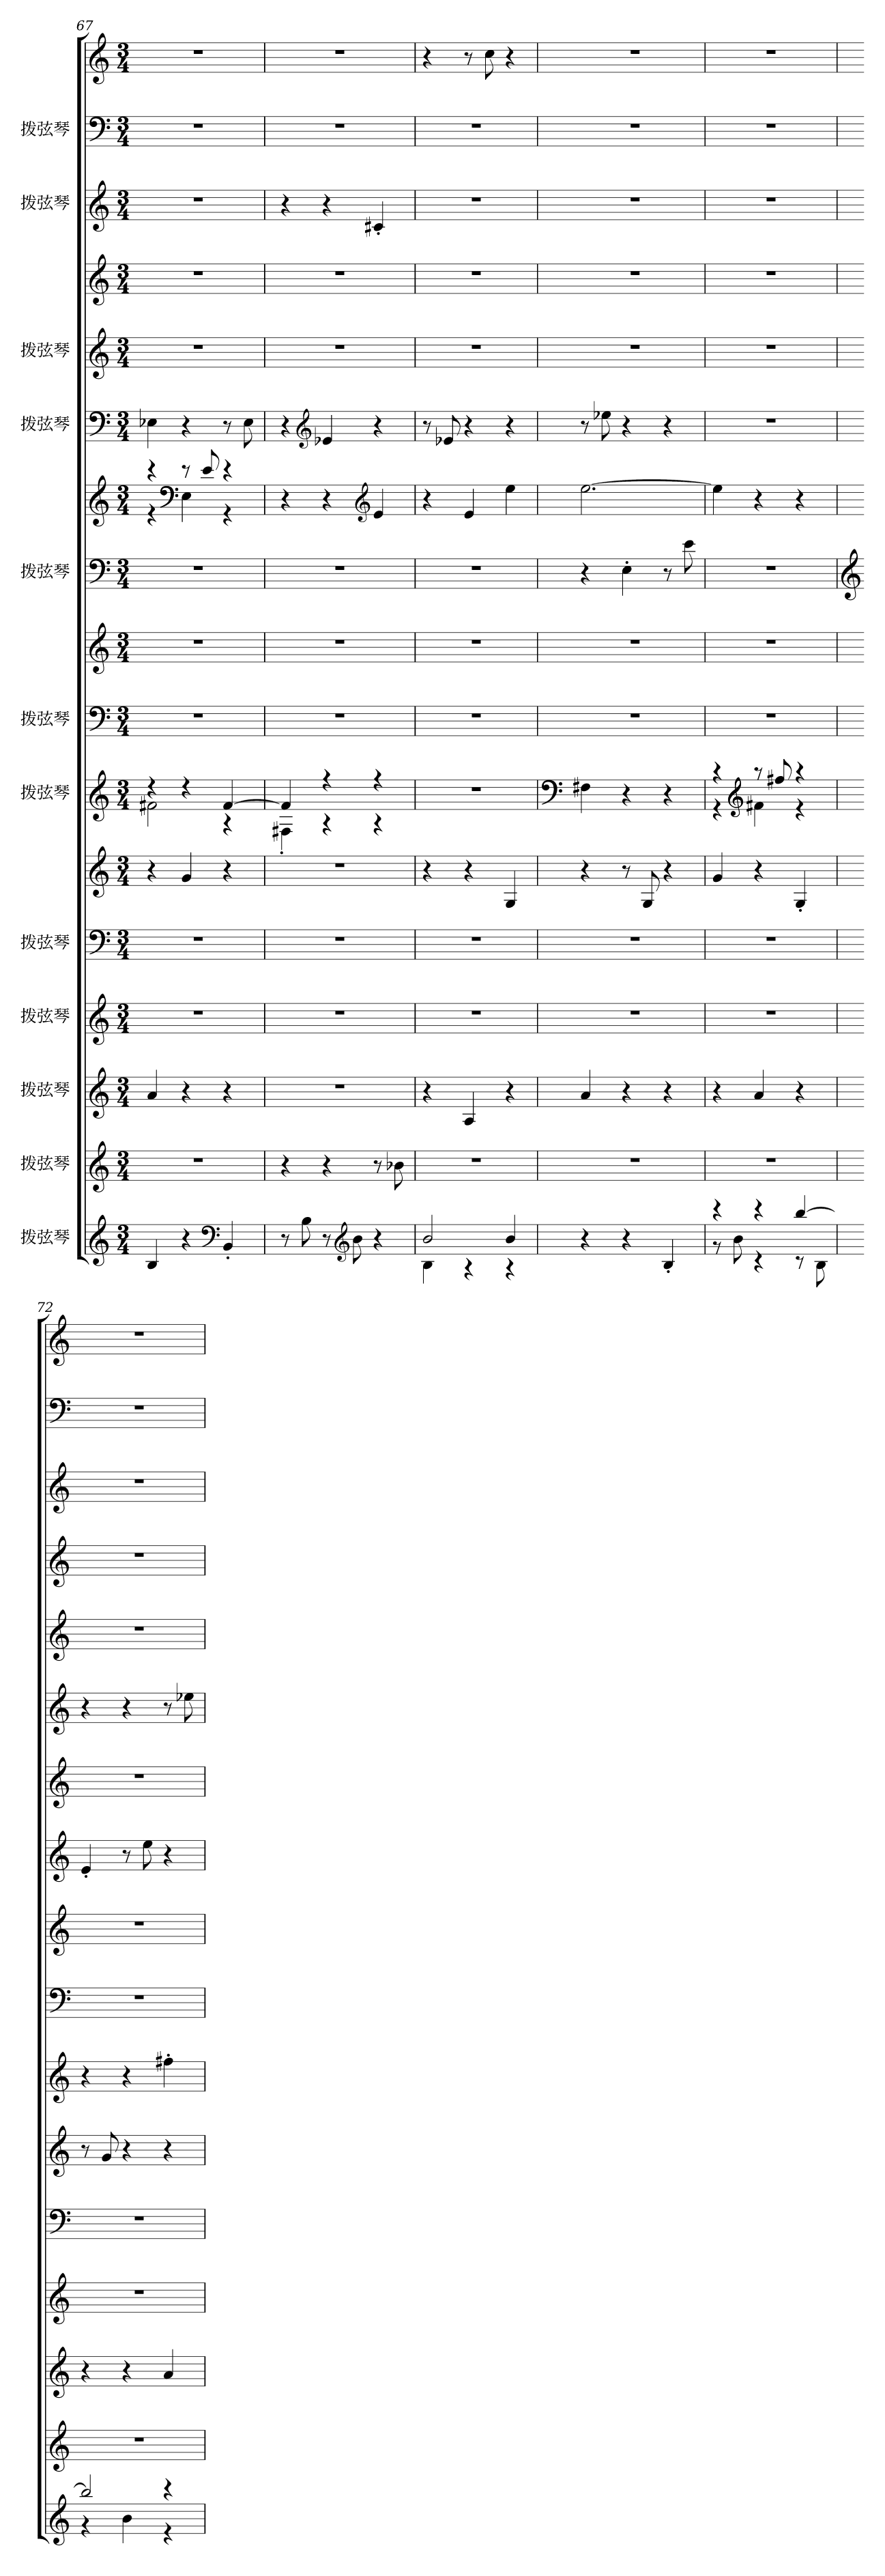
**kern	**kern	**kern	**kern	**kern	**kern	**kern	**kern	**kern	**kern	**kern	**kern	**kern	**kern	**kern	**kern	**kern
*part12	*part11	*part10	*part9	*part8	*part8	*part7	*part6	*part6	*part5	*part5	*part4	*part3	*part3	*part2	*part1	*part1
*staff17	*staff16	*staff15	*staff14	*staff13	*staff12	*staff11	*staff10	*staff9	*staff8	*staff7	*staff6	*staff5	*staff4	*staff3	*staff2	*staff1
*I"拨弦琴	*I"拨弦琴	*I"拨弦琴	*I"拨弦琴	*I"拨弦琴	*	*I"拨弦琴	*I"拨弦琴	*	*I"拨弦琴	*	*I"拨弦琴	*I"拨弦琴	*	*I"拨弦琴	*I"拨弦琴	*
*clefG2	*clefG2	*clefG2	*clefG2	*clefF4	*clefG2	*clefG2	*clefF4	*clefG2	*clefF4	*clefG2	*clefF4	*clefG2	*clefG2	*clefG2	*clefF4	*clefG2
*k[]	*k[]	*k[]	*k[]	*k[]	*k[]	*k[]	*k[]	*k[]	*k[]	*k[]	*k[]	*k[]	*k[]	*k[]	*k[]	*k[]
*M3/4	*M3/4	*M3/4	*M3/4	*M3/4	*M3/4	*M3/4	*M3/4	*M3/4	*M3/4	*M3/4	*M3/4	*M3/4	*M3/4	*M3/4	*M3/4	*M3/4
=67	=67	=67	=67	=67	=67	=67	=67	=67	=67	=67	=67	=67	=67	=67	=67	=67
*	*	*	*	*	*	*^	*	*	*	*^	*	*	*	*	*	*
4B/	2.r	4a/	2.r	2.r	4r	4r	2f#X\	2.r	2.r	2.r	4r	4r	4E-X\	2.r	2.r	2.r	2.r	2.r
*	*	*	*	*	*	*	*	*	*	*	*clefF4	*	*	*	*	*	*	*
4r	.	4r	.	.	4g/	4r	.	.	.	.	8r	4E\	4r	.	.	.	.	.
.	.	.	.	.	.	.	.	.	.	.	8e/	.	.	.	.	.	.	.
*clefF4	*	*	*	*	*	*	*	*	*	*	*	*	*	*	*	*	*	*
4BB'/	.	4r	.	.	4r	[4f#/	4r	.	.	.	4r	4r	8r	.	.	.	.	.
.	.	.	.	.	.	.	.	.	.	.	.	.	8E-\	.	.	.	.	.
*	*	*	*	*	*	*	*	*	*	*	*v	*v	*	*	*	*	*	*
=68	=68	=68	=68	=68	=68	=68	=68	=68	=68	=68	=68	=68	=68	=68	=68	=68	=68
8r	4r	2.r	2.r	2.r	2.r	4f#/]	4F#X'\	2.r	2.r	2.r	4r	4r	2.r	2.r	4r	2.r	2.r
8B\	.	.	.	.	.	.	.	.	.	.	.	.	.	.	.	.	.
*	*	*	*	*	*	*	*	*	*	*	*	*clefG2	*	*	*	*	*
8r	4r	.	.	.	.	4r	4r	.	.	.	4r	4e-X/	.	.	4r	.	.
*clefG2	*	*	*	*	*	*	*	*	*	*	*	*	*	*	*	*	*
8b\	.	.	.	.	.	.	.	.	.	.	.	.	.	.	.	.	.
*	*	*	*	*	*	*	*	*	*	*	*clefG2	*	*	*	*	*	*
4r	8r	.	.	.	.	4r	4r	.	.	.	4e/	4r	.	.	4c#X'/	.	.
.	8b-X\	.	.	.	.	.	.	.	.	.	.	.	.	.	.	.	.
*	*	*	*	*	*	*v	*v	*	*	*	*	*	*	*	*	*	*
=69	=69	=69	=69	=69	=69	=69	=69	=69	=69	=69	=69	=69	=69	=69	=69	=69
*^	*	*	*	*	*	*	*	*	*	*	*	*	*	*	*	*
2b/	4B\	2.r	4r	2.r	2.r	4r	2.r	2.r	2.r	2.r	4r	8r	2.r	2.r	2.r	2.r	4r
.	.	.	.	.	.	.	.	.	.	.	.	8e-X/	.	.	.	.	.
.	4r	.	4A/	.	.	4r	.	.	.	.	4e/	4r	.	.	.	.	8r
.	.	.	.	.	.	.	.	.	.	.	.	.	.	.	.	.	8cc\
4b/	4r	.	4r	.	.	4G/	.	.	.	.	4ee\	4r	.	.	.	.	4r
*v	*v	*	*	*	*	*	*	*	*	*	*	*	*	*	*	*	*
!!LO:PB:g=z
=70	=70	=70	=70	=70	=70	=70	=70	=70	=70	=70	=70	=70	=70	=70	=70	=70
*	*	*	*	*	*	*clefF4	*	*	*	*	*	*	*	*	*	*
4r	2.r	4a/	2.r	2.r	4r	4F#X\	2.r	2.r	4r	[2.ee\	8r	2.r	2.r	2.r	2.r	2.r
.	.	.	.	.	.	.	.	.	.	.	8ee-X\	.	.	.	.	.
4r	.	4r	.	.	8r	4r	.	.	4E'\	.	4r	.	.	.	.	.
.	.	.	.	.	8G/	.	.	.	.	.	.	.	.	.	.	.
4B'/	.	4r	.	.	4r	4r	.	.	8r	.	4r	.	.	.	.	.
.	.	.	.	.	.	.	.	.	8e\	.	.	.	.	.	.	.
=71	=71	=71	=71	=71	=71	=71	=71	=71	=71	=71	=71	=71	=71	=71	=71	=71
*^	*	*	*	*	*	*^	*	*	*	*	*	*	*	*	*	*
4r	8r	2.r	4r	2.r	2.r	4g/	4r	4r	2.r	2.r	2.r	4ee\]	2.r	2.r	2.r	2.r	2.r	2.r
.	8b\	.	.	.	.	.	.	.	.	.	.	.	.	.	.	.	.	.
*	*	*	*	*	*	*	*clefG2	*	*	*	*	*	*	*	*	*	*	*
4r	4r	.	4a/	.	.	4r	8r	4f#X\	.	.	.	4r	.	.	.	.	.	.
.	.	.	.	.	.	.	8ff#X/	.	.	.	.	.	.	.	.	.	.	.
[4bb/	8r	.	4r	.	.	4G'/	4r	4r	.	.	.	4r	.	.	.	.	.	.
.	8B\	.	.	.	.	.	.	.	.	.	.	.	.	.	.	.	.	.
*	*	*	*	*	*	*	*v	*v	*	*	*	*	*	*	*	*	*	*
=72	=72	=72	=72	=72	=72	=72	=72	=72	=72	=72	=72	=72	=72	=72	=72	=72	=72
*	*	*	*	*	*	*	*	*	*	*clefG2	*	*	*	*	*	*	*
2bb/]	4r	2.r	4r	2.r	2.r	8r	4r	2.r	2.r	4e'/	2.r	4r	2.r	2.r	2.r	2.r	2.r
.	.	.	.	.	.	8g/	.	.	.	.	.	.	.	.	.	.	.
.	4b\	.	4r	.	.	4r	4r	.	.	8r	.	4r	.	.	.	.	.
.	.	.	.	.	.	.	.	.	.	8ee\	.	.	.	.	.	.	.
4r	4r	.	4a/	.	.	4r	4ff#X'\	.	.	4r	.	8r	.	.	.	.	.
.	.	.	.	.	.	.	.	.	.	.	.	8ee-X\	.	.	.	.	.
*v	*v	*	*	*	*	*	*	*	*	*	*	*	*	*	*	*	*
=	=	=	=	=	=	=	=	=	=	=	=	=	=	=	=	=
*-	*-	*-	*-	*-	*-	*-	*-	*-	*-	*-	*-	*-	*-	*-	*-	*-
